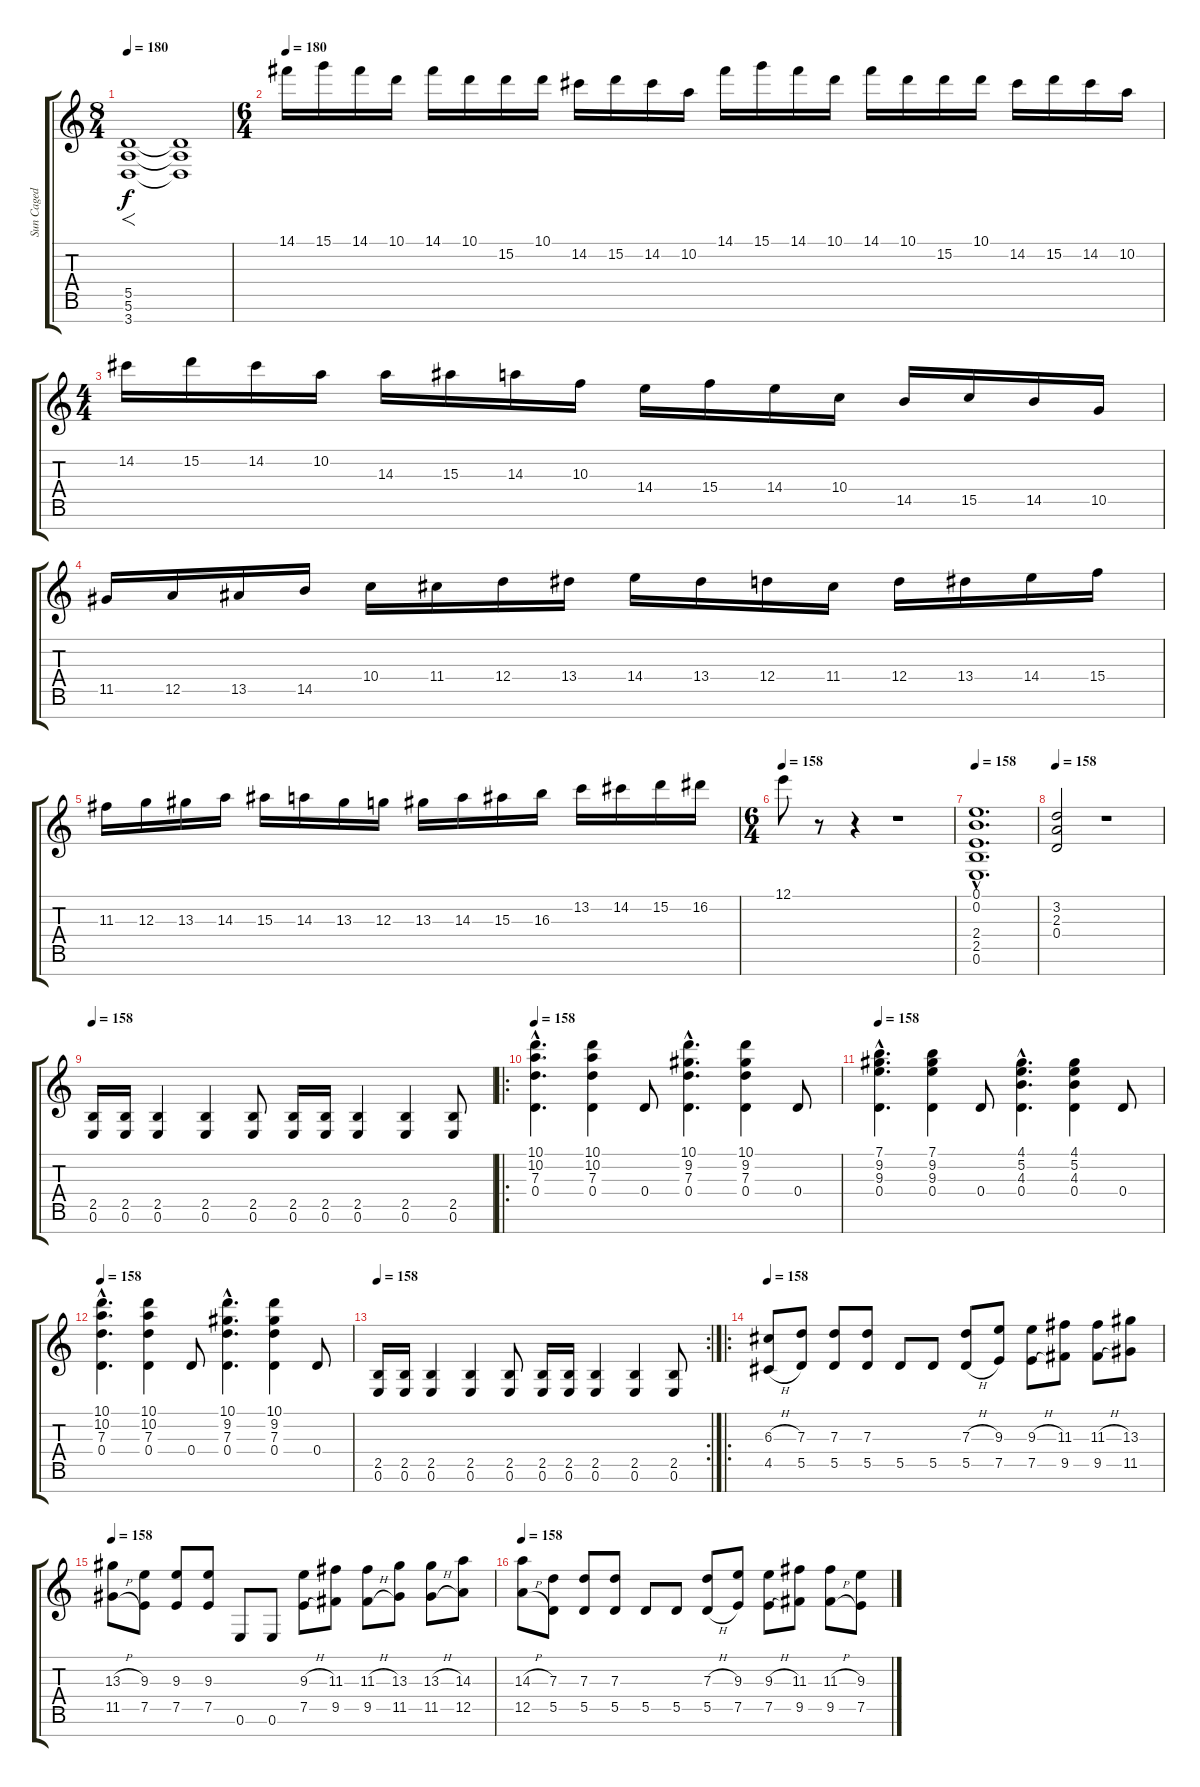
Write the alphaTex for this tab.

\track ("Sun Caged" "Sun Caged") {instrument distortionguitar}
\staff {score tabs}
\tuning (E4 B3 G3 D3 A2 E2 B1) {hide}
\ts (8 4)
\tempo 180
\clef g2
\ks c
(5.5 5.6 3.7).1{f dy f instrument distortionguitar} (5.5{t} 5.6{t} 3.7{t}).1 |
\ts (6 4)
\tempo 180
14.1.16 15.1.16 14.1.16 10.1.16 14.1.16 10.1.16 15.2.16 10.1.16 14.2.16 15.2.16 14.2.16 10.2.16 14.1.16 15.1.16 14.1.16 10.1.16 14.1.16 10.1.16 15.2.16 10.1.16 14.2.16 15.2.16 14.2.16 10.2.16 |
\ts (4 4)
14.2.16 15.2.16 14.2.16 10.2.16 14.3.16 15.3.16 14.3.16 10.3.16 14.4.16 15.4.16 14.4.16 10.4.16 14.5.16 15.5.16 14.5.16 10.5.16 |
11.5.16 12.5.16 13.5.16 14.5.16 10.4.16 11.4.16 12.4.16 13.4.16 14.4.16 13.4.16 12.4.16 11.4.16 12.4.16 13.4.16 14.4.16 15.4.16 |
11.3.16 12.3.16 13.3.16 14.3.16 15.3.16 14.3.16 13.3.16 12.3.16 13.3.16 14.3.16 15.3.16 16.3.16 13.2.16 14.2.16 15.2.16 16.2.16 |
\ts (6 4)
\tempo 158
12.1.8 r.8 r.4 r.1 |
\tempo 158
(0.1{hac} 0.2{hac} 2.4{hac} 2.5{hac} 0.6{hac}).1{d} |
\tempo 158
(3.2 2.3 0.4).2 r.1 |
\tempo 158
(2.5 0.6).16 (2.5 0.6).16 (2.5 0.6).4 (2.5 0.6).4 (2.5 0.6).8 (2.5 0.6).16 (2.5 0.6).16 (2.5 0.6).4 (2.5 0.6).4 (2.5 0.6).8 |
\ro
\tempo 158
(10.1{hac} 10.2{hac} 7.3{hac} 0.4{hac}).4{d} (10.1 10.2 7.3 0.4).4 0.4.8 (10.1{hac} 9.2{hac} 7.3{hac} 0.4{hac}).4{d} (10.1 9.2 7.3 0.4).4 0.4.8 |
\tempo 158
(7.1{hac} 9.2{hac} 9.3{hac} 0.4{hac}).4{d} (7.1 9.2 9.3 0.4).4 0.4.8 (4.1{hac} 5.2{hac} 4.3{hac} 0.4{hac}).4{d} (4.1 5.2 4.3 0.4).4 0.4.8 |
\tempo 158
(10.1{hac} 10.2{hac} 7.3{hac} 0.4{hac}).4{d} (10.1 10.2 7.3 0.4).4 0.4.8 (10.1{hac} 9.2{hac} 7.3{hac} 0.4{hac}).4{d} (10.1 9.2 7.3 0.4).4 0.4.8 |
\rc 2
\tempo 158
(2.5 0.6).16 (2.5 0.6).16 (2.5 0.6).4 (2.5 0.6).4 (2.5 0.6).8 (2.5 0.6).16 (2.5 0.6).16 (2.5 0.6).4 (2.5 0.6).4 (2.5 0.6).8 |
\ro
\tempo 158
(6.3{h} 4.5{h}).8 (7.3 5.5).8 (7.3 5.5).8 (7.3 5.5).8 5.5.8 5.5.8 (7.3{h} 5.5{h}).8 (9.3 7.5).8 (9.3{h} 7.5{h}).8 (11.3 9.5).8 (11.3{h} 9.5{h}).8 (13.3 11.5).8 |
\tempo 158
(13.3{h} 11.5{h}).8 (9.3 7.5).8 (9.3 7.5).8 (9.3 7.5).8 0.6.8 0.6.8 (9.3{h} 7.5{h}).8 (11.3 9.5).8 (11.3{h} 9.5{h}).8 (13.3 11.5).8 (13.3{h} 11.5{h}).8 (14.3 12.5).8 |
\tempo 158
(14.3{h} 12.5{h}).8 (7.3 5.5).8 (7.3 5.5).8 (7.3 5.5).8 5.5.8 5.5.8 (7.3{h} 5.5{h}).8 (9.3 7.5).8 (9.3{h} 7.5{h}).8 (11.3 9.5).8 (11.3{h} 9.5{h}).8 (9.3 7.5).8
